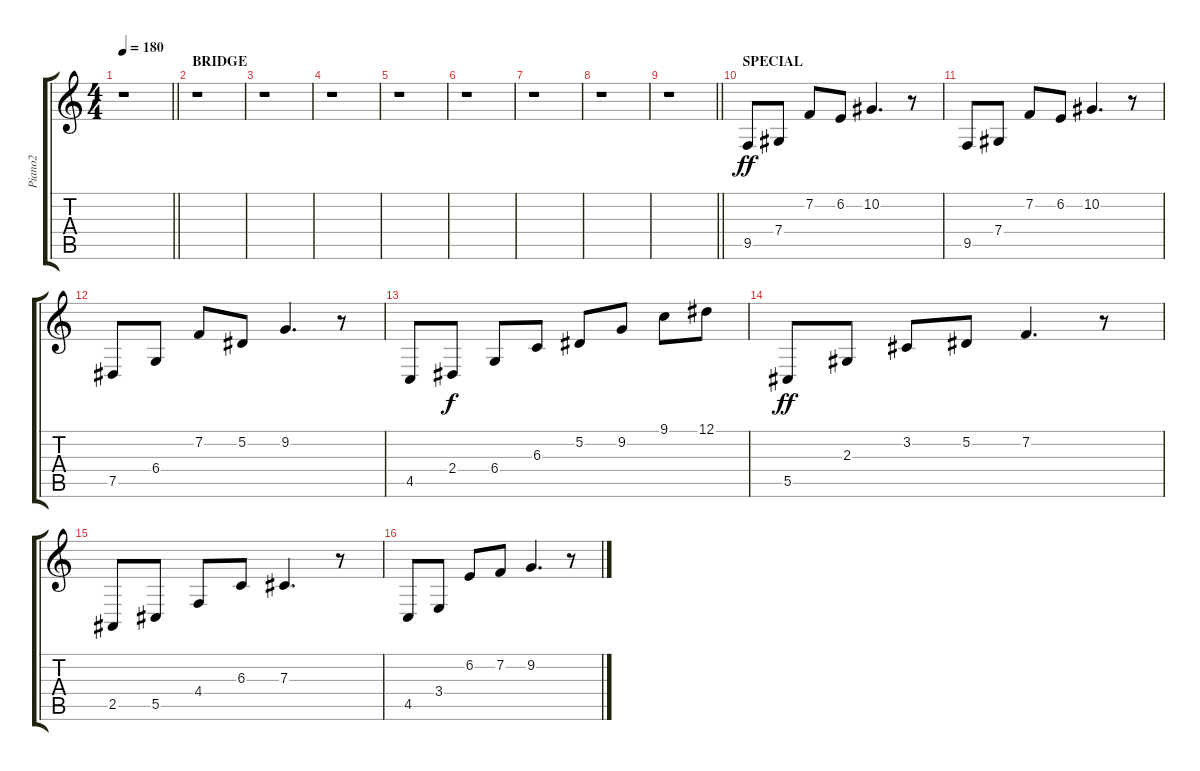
\track ("Piano2" "Piano2") {instrument fx4atmosphere}
\staff {score tabs}
\tuning (Eb4 Bb3 Gb3 Db3 Ab2 Eb2) {hide}
\ts (4 4)
\tempo 180
\clef g2
\barLineRight lightlight
\ks c
r.1{dy ff} |
\section ("" "BRIDGE")
r.1 |
r.1 |
r.1 |
r.1 |
r.1 |
r.1 |
r.1 |
\barLineRight lightlight
r.1 |
\section ("" "SPECIAL")
9.5.8 7.4.8 7.2.8 6.2.8 10.2.4{d} r.8 |
9.5.8 7.4.8 7.2.8 6.2.8 10.2.4{d} r.8 |
7.5.8 6.4.8 7.2.8 5.2.8 9.2.4{d} r.8 |
4.5.8 2.4.8{dy f} 6.4.8 6.3.8 5.2.8 9.2.8 9.1.8 12.1.8 |
5.5.8{dy ff} 2.3.8 3.2.8 5.2.8 7.2.4{d} r.8 |
2.5.8 5.5.8 4.4.8 6.3.8 7.3.4{d} r.8 |
4.5.8 3.4.8 6.2.8 7.2.8 9.2.4{d} r.8
